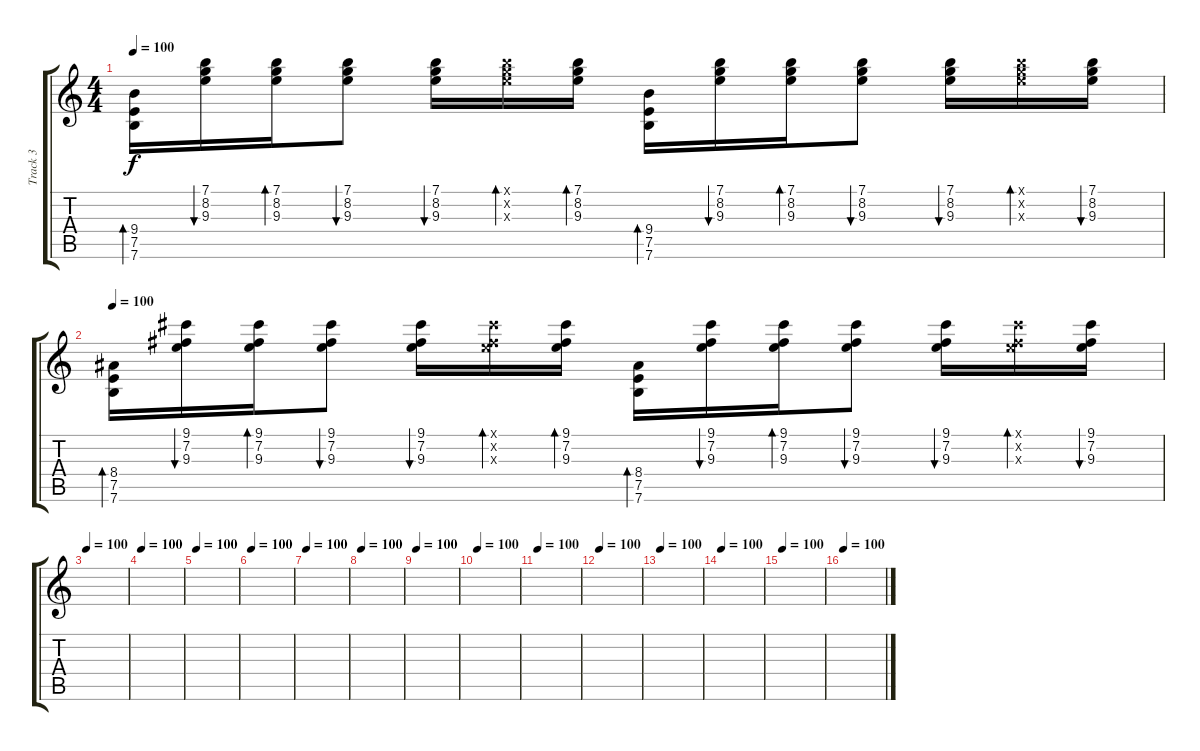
\track ("Track 3" "Track 3") {instrument acousticguitarnylon}
\staff {score tabs}
\tuning (E4 B3 G3 D3 A2 E2) {hide}
\ts (4 4)
\tempo 100
\clef g2
\ks c
(9.4 7.5 7.6).16{bd 60 dy f} (7.1 8.2 9.3).16{bu 60} (7.1 8.2 9.3).16{bd 60} (7.1 8.2 9.3).8{bu 60} (7.1 8.2 9.3).16{bu 60} (7.1{x} 8.2{x} 9.3{x}).16{bd 60} (7.1 8.2 9.3).16{bd 60} (9.4 7.5 7.6).16{bd 60} (7.1 8.2 9.3).16{bu 60} (7.1 8.2 9.3).16{bd 60} (7.1 8.2 9.3).8{bu 60} (7.1 8.2 9.3).16{bu 60} (7.1{x} 8.2{x} 9.3{x}).16{bd 60} (7.1 8.2 9.3).16{bu 60} |
\tempo 100
(8.4 7.5 7.6).16{bd 60} (9.1 7.2 9.3).16{bu 60} (9.1 7.2 9.3).16{bd 60} (9.1 7.2 9.3).8{bu 60} (9.1 7.2 9.3).16{bu 60} (9.1{x} 7.2{x} 9.3{x}).16{bd 60} (9.1 7.2 9.3).16{bd 60} (8.4 7.5 7.6).16{bd 60} (9.1 7.2 9.3).16{bu 60} (9.1 7.2 9.3).16{bd 60} (9.1 7.2 9.3).8{bu 60} (9.1 7.2 9.3).16{bu 60} (9.1{x} 7.2{x} 9.3{x}).16{bd 60} (9.1 7.2 9.3).16{bu 60} |
\tempo 100
|
\tempo 100
|
\tempo 100
|
\tempo 100
|
\tempo 100
|
\tempo 100
|
\tempo 100
|
\tempo 100
|
\tempo 100
|
\tempo 100
|
\tempo 100
|
\tempo 100
|
\tempo 100
|
\tempo 100
